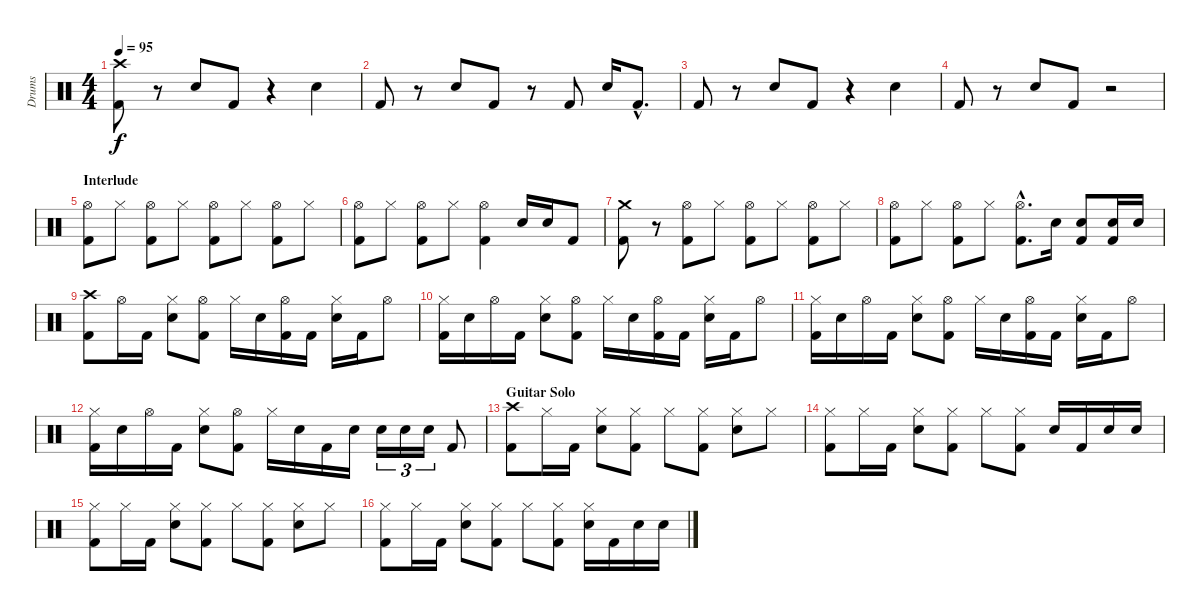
\track ("Drums" "Drums") {instrument percussion}
\staff {score}
\articulation defaults
\ts (4 4)
\tempo 95
\clef neutral
\ks c
("Crash high (hit)" "Kick (hit) 2").8{dy f} r.8 "Electric Snare (hit)".8 "Kick (hit) 2".8 r.4 "Electric Snare (hit)".4 |
"Kick (hit) 2".8 r.8 "Electric Snare (hit)".8 "Kick (hit) 2".8 r.8 "Kick (hit) 2".8 "Electric Snare (hit)".16 "Kick (hit) 2"{hac}.8{d} |
"Kick (hit) 2".8 r.8 "Electric Snare (hit)".8 "Kick (hit) 2".8 r.4 "Electric Snare (hit)".4 |
"Kick (hit) 2".8 r.8 "Electric Snare (hit)".8 "Kick (hit) 2".8 r.2 |
\section ("" "Interlude")
("Hi-Hat (open)" "Kick (hit) 2").8 "Hi-Hat (closed)".8 ("Hi-Hat (open)" "Kick (hit) 2").8 "Hi-Hat (closed)".8 ("Hi-Hat (open)" "Kick (hit) 2").8 "Hi-Hat (closed)".8 ("Hi-Hat (open)" "Kick (hit) 2").8 "Hi-Hat (closed)".8 |
("Hi-Hat (open)" "Kick (hit) 2").8 "Hi-Hat (closed)".8 ("Hi-Hat (open)" "Kick (hit) 2").8 "Hi-Hat (closed)".8 ("Hi-Hat (open)" "Kick (hit) 2").4 "Electric Snare (hit)".16 "Electric Snare (hit)".16 "Kick (hit) 2".8 |
("Crash medium (hit)" "Kick (hit) 2").8 r.8 ("Hi-Hat (open)" "Kick (hit) 2").8 "Hi-Hat (closed)".8 ("Hi-Hat (open)" "Kick (hit) 2").8 "Hi-Hat (closed)".8 ("Hi-Hat (open)" "Kick (hit) 2").8 "Hi-Hat (closed)".8 |
("Hi-Hat (open)" "Kick (hit) 2").8 "Hi-Hat (closed)".8 ("Hi-Hat (open)" "Kick (hit) 2").8 "Hi-Hat (closed)".8 ("Hi-Hat (open)"{hac} "Kick (hit) 2"{hac}).8{d} "Electric Snare (hit)".16 ("Electric Snare (hit)" "Kick (hit) 2").8 ("Electric Snare (hit)" "Kick (hit) 2").16 "Electric Snare (hit)".16 |
("Crash high (hit)" "Kick (hit) 2").8 "Hi-Hat (open)".16 "Kick (hit) 2".16 ("Hi-Hat (closed)" "Electric Snare (hit)").8 ("Hi-Hat (open)" "Kick (hit) 2").8 "Hi-Hat (closed)".16 "Electric Snare (hit)".16 ("Hi-Hat (open)" "Kick (hit) 2").16 "Kick (hit) 2".16 ("Hi-Hat (closed)" "Electric Snare (hit)").16 "Kick (hit) 2".16 "Hi-Hat (open)".8 |
("Hi-Hat (closed)" "Kick (hit) 2").16 "Electric Snare (hit)".16 "Hi-Hat (open)".16 "Kick (hit) 2".16 ("Hi-Hat (closed)" "Electric Snare (hit)").8 ("Hi-Hat (open)" "Kick (hit) 2").8 "Hi-Hat (closed)".16 "Electric Snare (hit)".16 ("Hi-Hat (open)" "Kick (hit) 2").16 "Kick (hit) 2".16 ("Hi-Hat (closed)" "Electric Snare (hit)").16 "Kick (hit) 2".16 "Hi-Hat (open)".8 |
("Hi-Hat (closed)" "Kick (hit) 2").16 "Electric Snare (hit)".16 "Hi-Hat (open)".16 "Kick (hit) 2".16 ("Hi-Hat (closed)" "Electric Snare (hit)").8 ("Hi-Hat (open)" "Kick (hit) 2").8 "Hi-Hat (closed)".16 "Electric Snare (hit)".16 ("Hi-Hat (open)" "Kick (hit) 2").16 "Kick (hit) 2".16 ("Hi-Hat (closed)" "Electric Snare (hit)").16 "Kick (hit) 2".16 "Hi-Hat (open)".8 |
("Hi-Hat (closed)" "Kick (hit) 2").16 "Electric Snare (hit)".16 "Hi-Hat (open)".16 "Kick (hit) 2".16 ("Hi-Hat (closed)" "Electric Snare (hit)").8 ("Hi-Hat (open)" "Kick (hit) 2").8 "Hi-Hat (closed)".16 "Electric Snare (hit)".16 "Kick (hit) 2".16 "Electric Snare (hit)".16 "Electric Snare (hit)".16{tu (3 2)} "Electric Snare (hit)".16{tu (3 2)} "Electric Snare (hit)".16{tu (3 2)} "Kick (hit) 2".8 |
\section ("" "Guitar Solo")
("Crash high (hit)" "Kick (hit) 2").8 "Hi-Hat (closed)".16 "Kick (hit) 2".16 ("Hi-Hat (closed)" "Electric Snare (hit)").8 ("Hi-Hat (closed)" "Kick (hit) 2").8 "Hi-Hat (closed)".8 ("Hi-Hat (closed)" "Kick (hit) 2").8 ("Hi-Hat (closed)" "Electric Snare (hit)").8 "Hi-Hat (closed)".8 |
("Hi-Hat (closed)" "Kick (hit) 2").8 "Hi-Hat (closed)".16 "Kick (hit) 2".16 ("Hi-Hat (closed)" "Electric Snare (hit)").8 ("Hi-Hat (closed)" "Kick (hit) 2").8 "Hi-Hat (closed)".8 ("Hi-Hat (closed)" "Kick (hit) 2").8 "Electric Snare (hit)".16 "Kick (hit) 2".16 "Electric Snare (hit)".16 "Electric Snare (hit)".16 |
("Hi-Hat (closed)" "Kick (hit) 2").8 "Hi-Hat (closed)".16 "Kick (hit) 2".16 ("Hi-Hat (closed)" "Electric Snare (hit)").8 ("Hi-Hat (closed)" "Kick (hit) 2").8 "Hi-Hat (closed)".8 ("Hi-Hat (closed)" "Kick (hit) 2").8 ("Hi-Hat (closed)" "Electric Snare (hit)").8 "Hi-Hat (closed)".8 |
("Hi-Hat (closed)" "Kick (hit) 2").8 "Hi-Hat (closed)".16 "Kick (hit) 2".16 ("Hi-Hat (closed)" "Electric Snare (hit)").8 ("Hi-Hat (closed)" "Kick (hit) 2").8 "Hi-Hat (closed)".8 ("Hi-Hat (closed)" "Kick (hit) 2").8 ("Hi-Hat (closed)" "Electric Snare (hit)").16 "Kick (hit) 2".16 "Electric Snare (hit)".16 "Electric Snare (hit)".16
